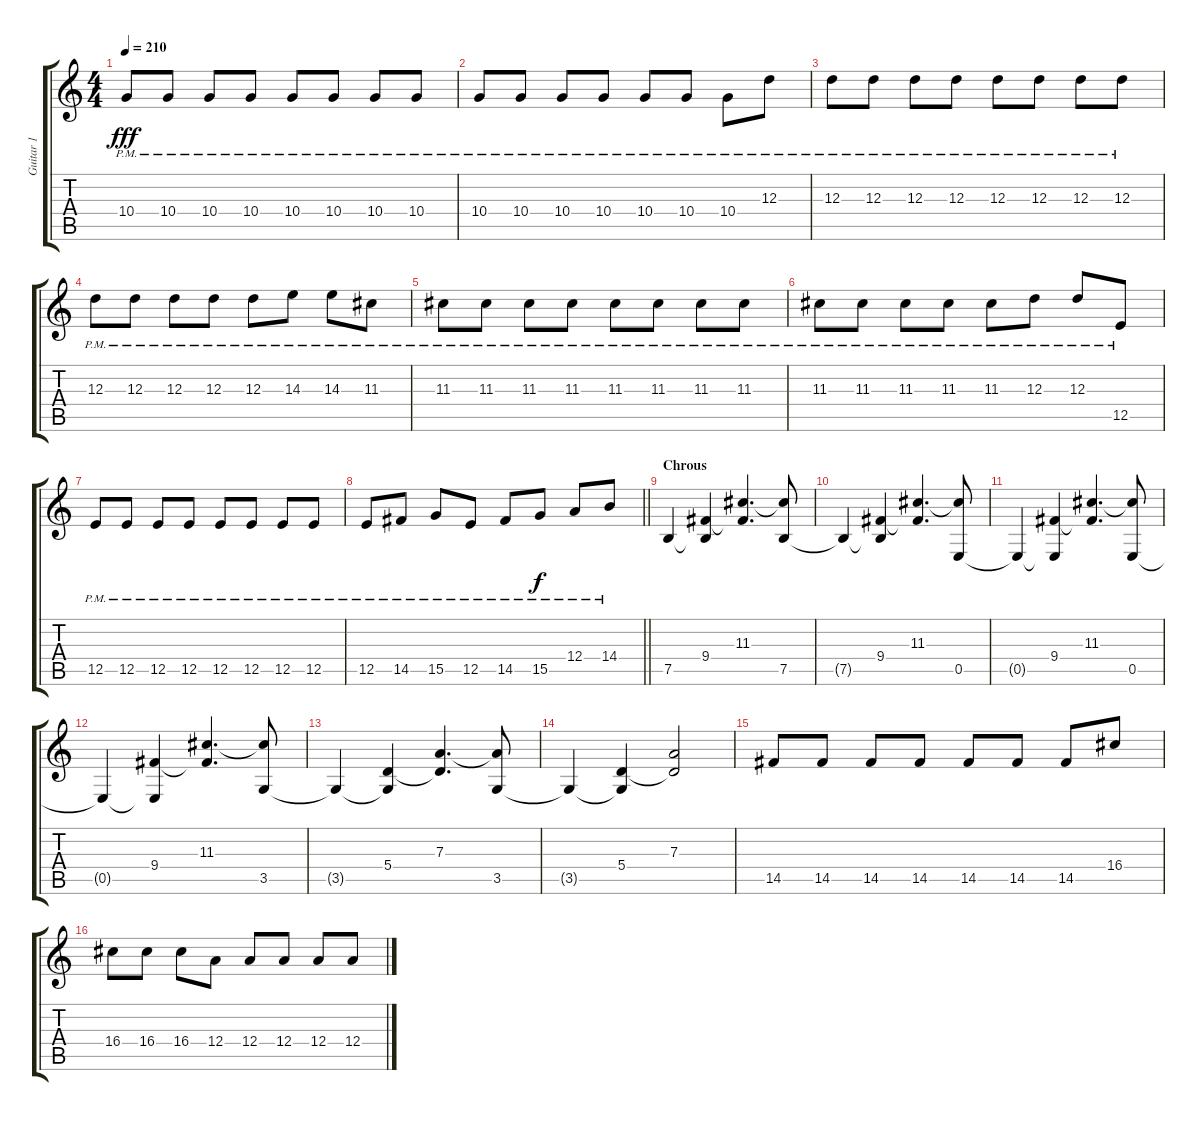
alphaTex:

\track ("Guitar 1" "Guitar 1") {instrument distortionguitar}
\staff {score tabs}
\tuning (B3 Gb3 D3 A2 E2 B1) {hide}
\ts (4 4)
\tempo 210
\clef g2
\ks c
10.4{pm}.8{dy fff} 10.4{pm}.8 10.4{pm}.8 10.4{pm}.8 10.4{pm}.8 10.4{pm}.8 10.4{pm}.8 10.4{pm}.8 |
10.4{pm}.8 10.4{pm}.8 10.4{pm}.8 10.4{pm}.8 10.4{pm}.8 10.4{pm}.8 10.4{pm}.8 12.3{pm}.8 |
12.3{pm}.8 12.3{pm}.8 12.3{pm}.8 12.3{pm}.8 12.3{pm}.8 12.3{pm}.8 12.3{pm}.8 12.3{pm}.8 |
12.3{pm}.8 12.3{pm}.8 12.3{pm}.8 12.3{pm}.8 12.3{pm}.8 14.3{pm}.8 14.3{pm}.8 11.3{pm}.8 |
11.3{pm}.8 11.3{pm}.8 11.3{pm}.8 11.3{pm}.8 11.3{pm}.8 11.3{pm}.8 11.3{pm}.8 11.3{pm}.8 |
11.3{pm}.8 11.3{pm}.8 11.3{pm}.8 11.3{pm}.8 11.3{pm}.8 12.3{pm}.8 12.3{pm}.8 12.5{pm}.8 |
12.5{pm}.8 12.5{pm}.8 12.5{pm}.8 12.5{pm}.8 12.5{pm}.8 12.5{pm}.8 12.5{pm}.8 12.5{pm}.8 |
\barLineRight lightlight
12.5{pm}.8 14.5{pm}.8 15.5{pm}.8 12.5{pm}.8 14.5{pm}.8 15.5{pm}.8{dy f} 12.4{pm}.8 14.4{pm}.8 |
\section ("" "Chrous")
7.5.4{volume 14} (9.4 7.5{t}).4 (11.3 9.4{t}).4{d} (11.3{t} 7.5).8 |
7.5{t}.4 (9.4 7.5{t}).4 (11.3 9.4{t}).4{d} (11.3{t} 0.5).8 |
0.5{t}.4 (9.4 0.5{t}).4 (11.3 9.4{t}).4{d} (11.3{t} 0.5).8 |
0.5{t}.4 (9.4 0.5{t}).4 (11.3 9.4{t}).4{d} (11.3{t} 3.5).8 |
3.5{t}.4 (5.4 3.5{t}).4 (7.3 5.4{t}).4{d} (7.3{t} 3.5).8 |
3.5{t}.4 (5.4 3.5{t}).4 (7.3 5.4{t}).2 |
14.5.8{volume 11} 14.5.8 14.5.8 14.5.8 14.5.8 14.5.8 14.5.8 16.4.8 |
16.4.8 16.4.8 16.4.8 12.4.8 12.4.8 12.4.8 12.4.8 12.4.8
